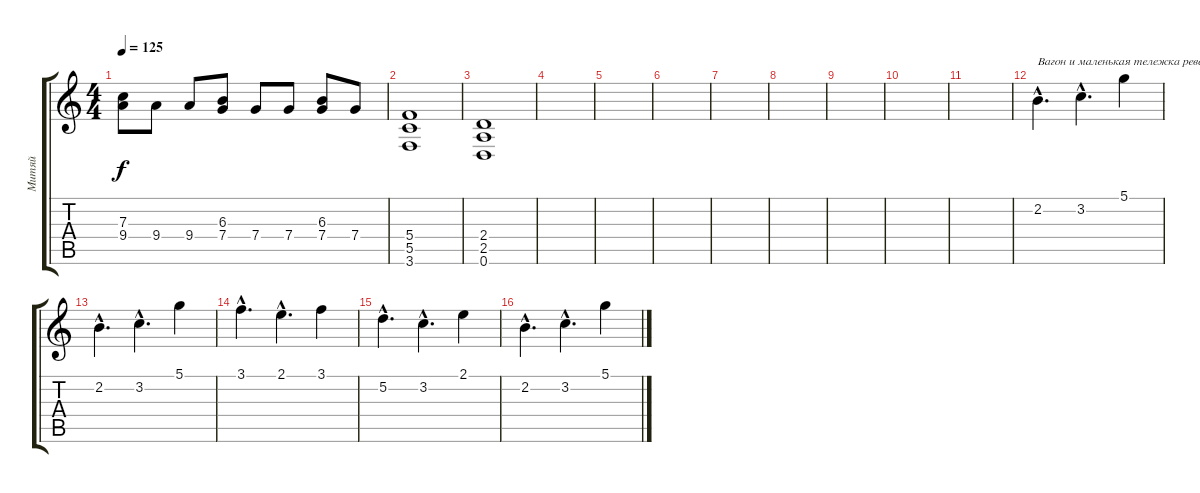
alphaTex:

\track ("Митяй" "Митяй") {instrument distortionguitar}
\staff {score tabs}
\tuning (D4 A3 F3 C3 G2 D2) {hide}
\ts (4 4)
\tempo 125
\clef g2
\ks c
(7.3 9.4).8{dy f} 9.4.8 9.4.8 (6.3 7.4).8 7.4.8 7.4.8 (6.3 7.4).8 7.4.8 |
(5.4 5.5 3.6).1 |
(2.4 2.5 0.6).1 |
|
|
|
|
|
|
|
|
2.2{hac}.4{d txt "Вагон и маленькая тележка ревеберации..."} 3.2{hac}.4{d} 5.1.4 |
2.2{hac}.4{d} 3.2{hac}.4{d} 5.1.4 |
3.1{hac}.4{d} 2.1{hac}.4{d} 3.1.4 |
5.2{hac}.4{d} 3.2{hac}.4{d} 2.1.4 |
2.2{hac}.4{d} 3.2{hac}.4{d} 5.1.4
